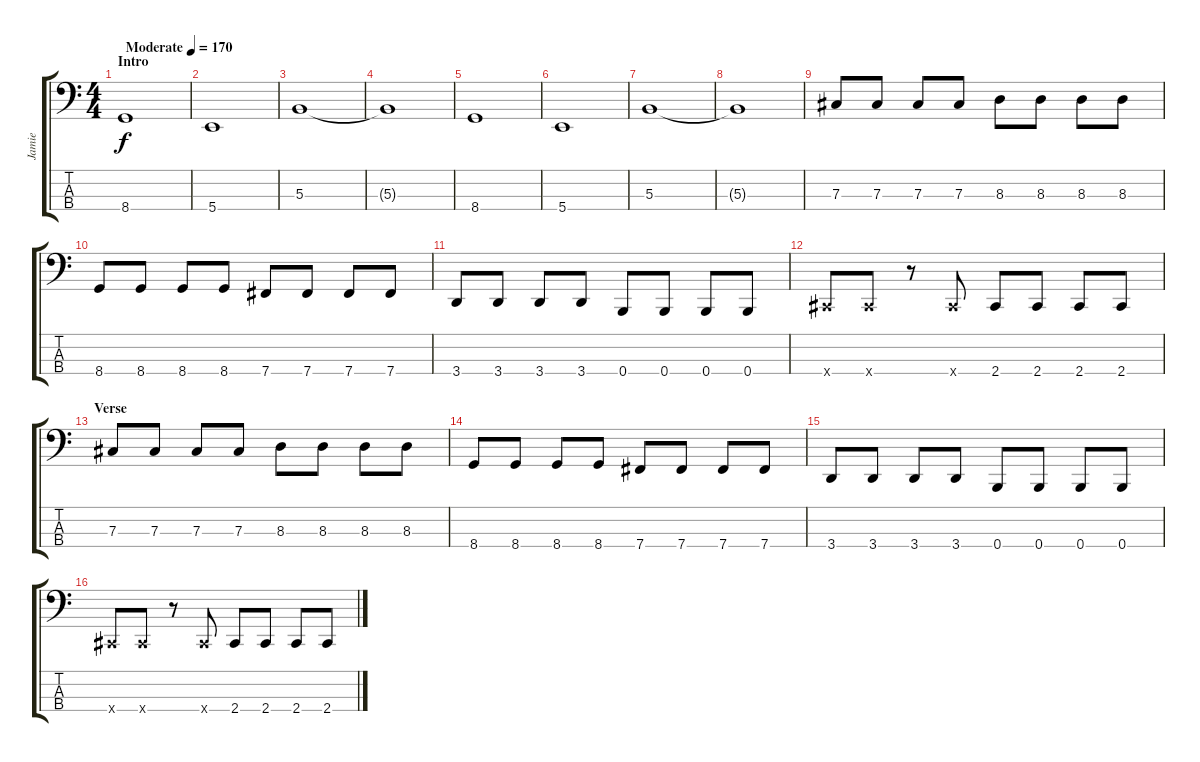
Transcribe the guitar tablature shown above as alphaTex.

\track ("Jamie" "Jamie") {instrument synthbass1}
\staff {score tabs}
\tuning (E2 B1 Gb1 B0) {hide}
\ts (4 4)
\section ("" "Intro")
\tempo (170 "Moderate")
\clef f4
\ks c
8.4.1{dy f instrument synthbass1} |
5.4.1 |
5.3.1 |
5.3{t}.1 |
8.4.1 |
5.4.1 |
5.3.1 |
5.3{t}.1 |
7.3.8 7.3.8 7.3.8 7.3.8 8.3.8 8.3.8 8.3.8 8.3.8 |
8.4.8 8.4.8 8.4.8 8.4.8 7.4.8 7.4.8 7.4.8 7.4.8 |
3.4.8 3.4.8 3.4.8 3.4.8 0.4.8 0.4.8 0.4.8 0.4.8 |
2.4{x}.8 2.4{x}.8 r.8 2.4{x}.8 2.4.8 2.4.8 2.4.8 2.4.8 |
\section ("" "Verse")
7.3.8 7.3.8 7.3.8 7.3.8 8.3.8 8.3.8 8.3.8 8.3.8 |
8.4.8 8.4.8 8.4.8 8.4.8 7.4.8 7.4.8 7.4.8 7.4.8 |
3.4.8 3.4.8 3.4.8 3.4.8 0.4.8 0.4.8 0.4.8 0.4.8 |
2.4{x}.8 2.4{x}.8 r.8 2.4{x}.8 2.4.8 2.4.8 2.4.8 2.4.8
